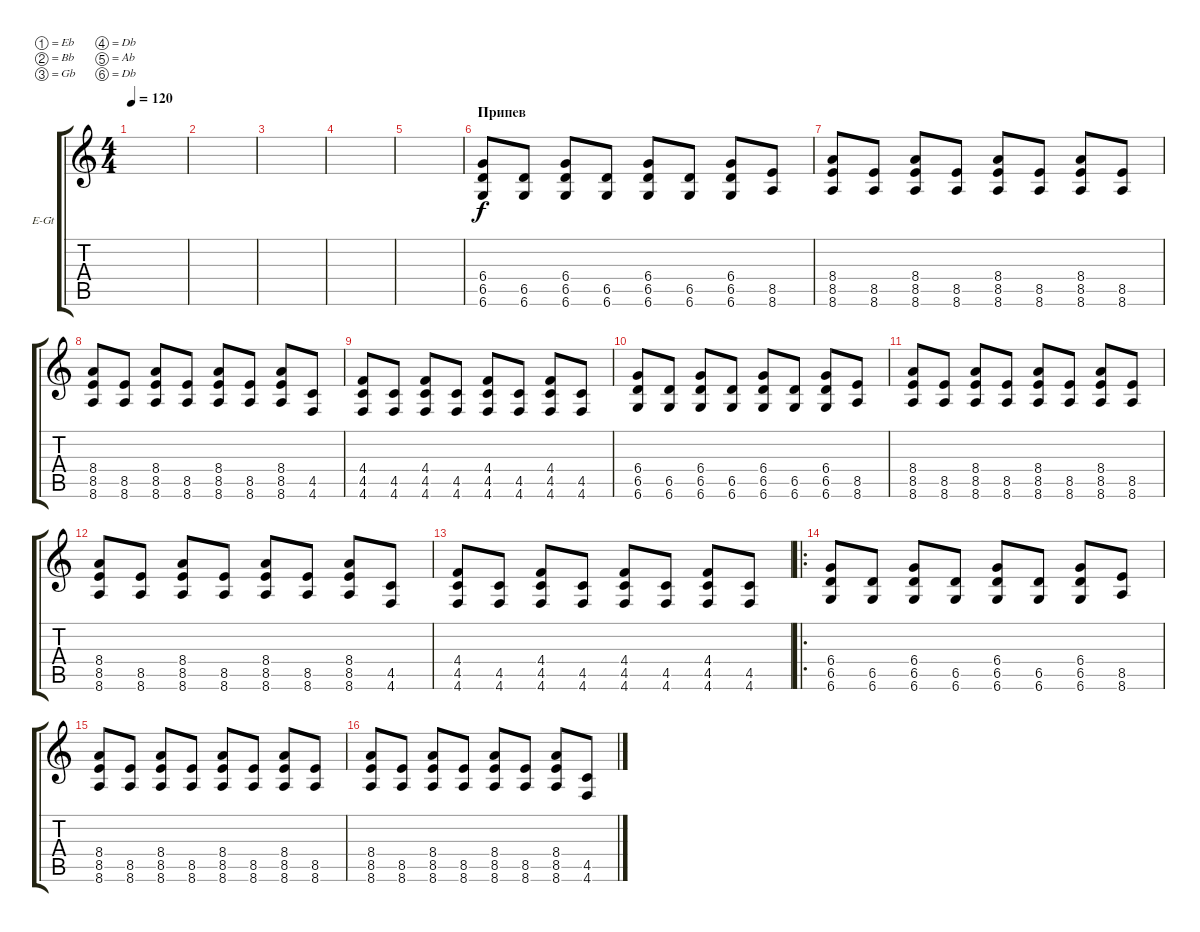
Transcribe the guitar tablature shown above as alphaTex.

\defaultSystemsLayout 4
\bracketExtendMode groupsimilarinstruments
\firstSystemTrackNameOrientation horizontal
\otherSystemsTrackNameOrientation horizontal
\track ("Electric Guitar" "E-Gt") {instrument overdrivenguitar}
\staff {score tabs}
\tuning (Eb4 Bb3 Gb3 Db3 Ab2 Db2)
\ts (4 4)
\tempo 120
\clef g2
\scale
0.333333
\ks c
|
\scale
0.333333 |
|
|
|
\section ("" "Припев")
(6.6 6.5 6.4).8 (6.6 6.5).8 (6.6 6.5 6.4).8 (6.6 6.5).8 (6.6 6.5 6.4).8 (6.6 6.5).8 (6.6 6.5 6.4).8 (8.6 8.5).8 |
(8.6 8.5 8.4).8 (8.6 8.5).8 (8.6 8.5 8.4).8 (8.6 8.5).8 (8.6 8.5 8.4).8 (8.6 8.5).8 (8.6 8.5 8.4).8 (8.6 8.5).8 |
(8.6 8.5 8.4).8 (8.6 8.5).8 (8.6 8.5 8.4).8 (8.6 8.5).8 (8.6 8.5 8.4).8 (8.6 8.5).8 (8.6 8.5 8.4).8 (4.6 4.5).8 |
(4.6 4.4 4.5).8 (4.6 4.5).8 (4.6 4.4 4.5).8 (4.6 4.5).8 (4.6 4.4 4.5).8 (4.6 4.5).8 (4.6 4.4 4.5).8 (4.6 4.5).8 |
(6.6 6.5 6.4).8 (6.6 6.5).8 (6.6 6.5 6.4).8 (6.6 6.5).8 (6.6 6.5 6.4).8 (6.6 6.5).8 (6.6 6.5 6.4).8 (8.6 8.5).8 |
(8.6 8.5 8.4).8 (8.6 8.5).8 (8.6 8.5 8.4).8 (8.6 8.5).8 (8.6 8.5 8.4).8 (8.6 8.5).8 (8.6 8.5 8.4).8 (8.6 8.5).8 |
(8.6 8.5 8.4).8 (8.6 8.5).8 (8.6 8.5 8.4).8 (8.6 8.5).8 (8.6 8.5 8.4).8 (8.6 8.5).8 (8.6 8.5 8.4).8 (4.6 4.5).8 |
(4.6 4.4 4.5).8 (4.6 4.5).8 (4.6 4.4 4.5).8 (4.6 4.5).8 (4.6 4.4 4.5).8 (4.6 4.5).8 (4.6 4.4 4.5).8 (4.6 4.5).8 |
\ro
(6.6 6.5 6.4).8 (6.6 6.5).8 (6.6 6.5 6.4).8 (6.6 6.5).8 (6.6 6.5 6.4).8 (6.6 6.5).8 (6.6 6.5 6.4).8 (8.6 8.5).8 |
(8.6 8.5 8.4).8 (8.6 8.5).8 (8.6 8.5 8.4).8 (8.6 8.5).8 (8.6 8.5 8.4).8 (8.6 8.5).8 (8.6 8.5 8.4).8 (8.6 8.5).8 |
(8.6 8.5 8.4).8 (8.6 8.5).8 (8.6 8.5 8.4).8 (8.6 8.5).8 (8.6 8.5 8.4).8 (8.6 8.5).8 (8.6 8.5 8.4).8 (4.6 4.5).8
